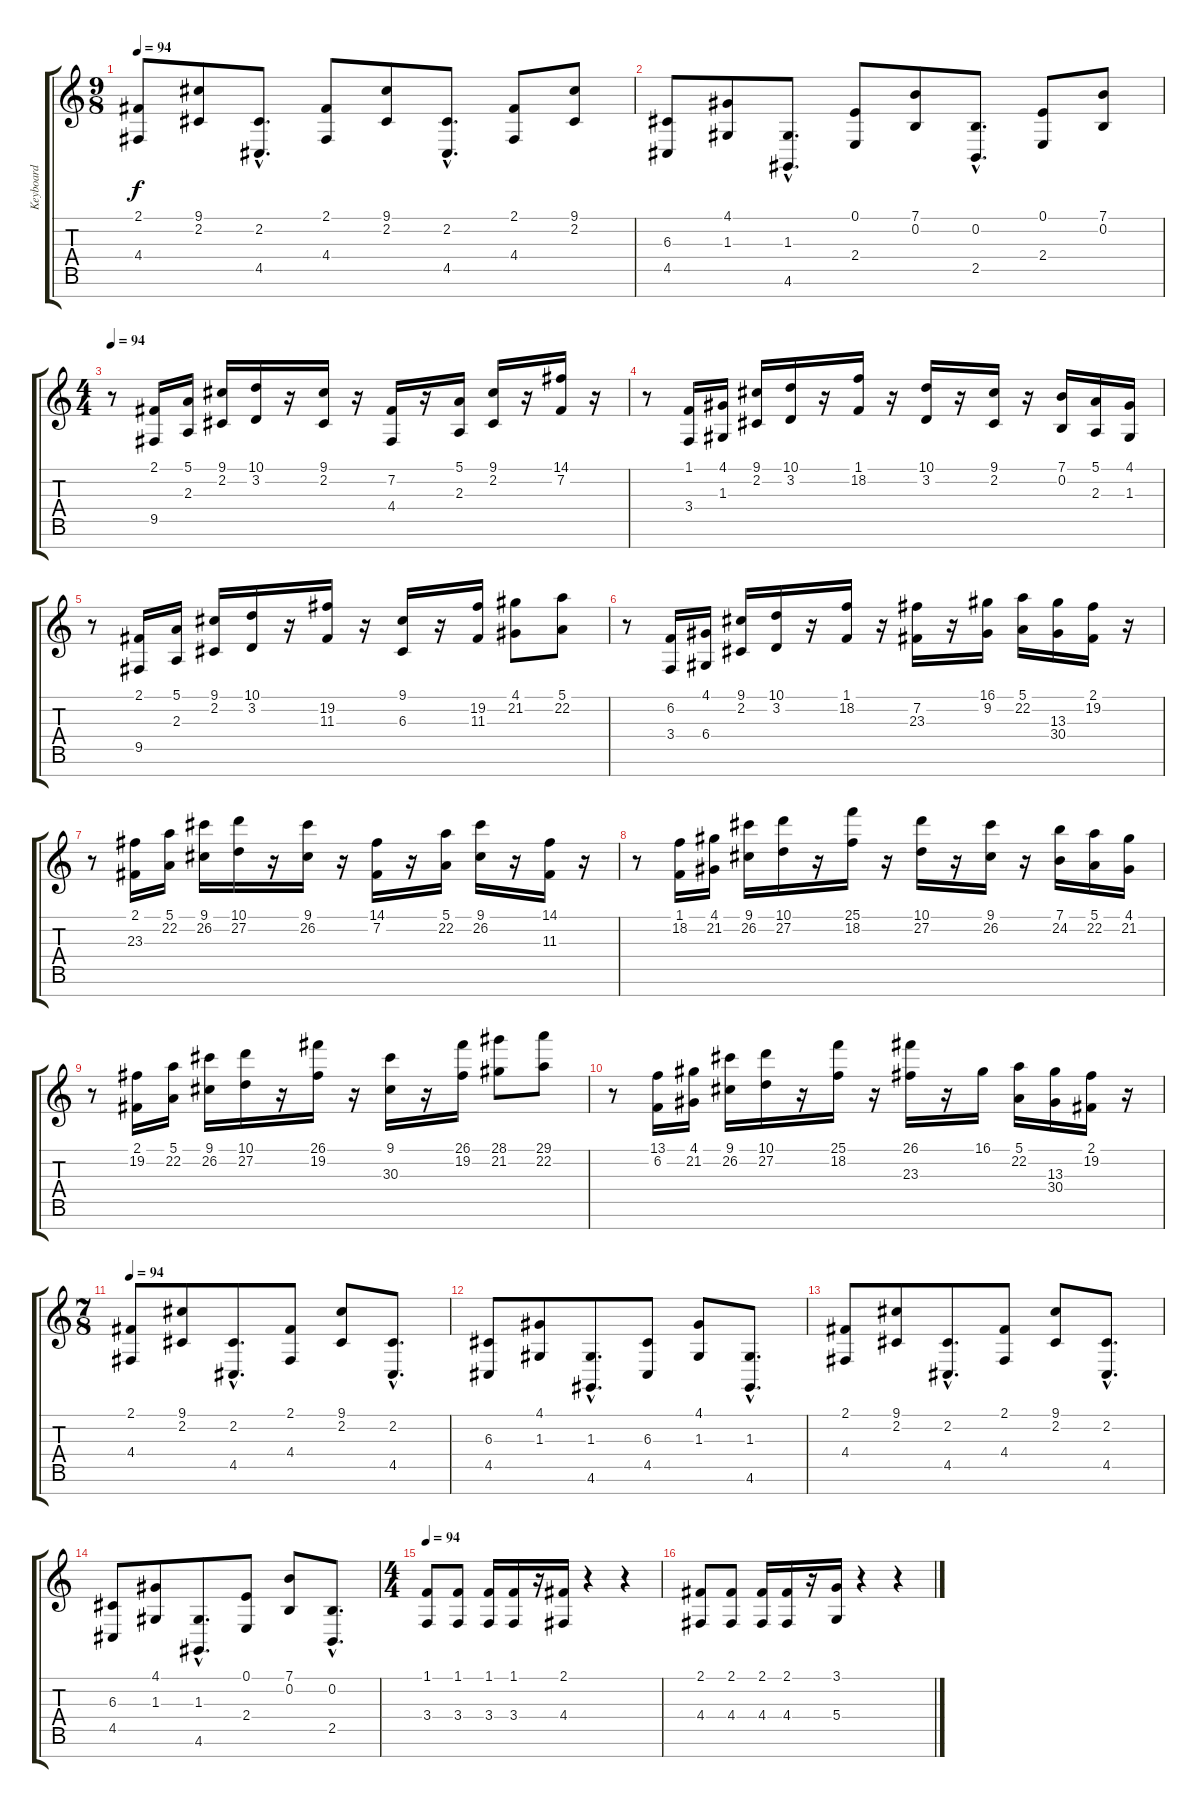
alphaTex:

\track ("Keyboard" "Keyboard") {instrument brightacousticpiano}
\staff {score tabs}
\tuning (E4 B3 G3 D3 A2 E2 B1) {hide}
\ts (9 8)
\tempo 94
\clef g2
\ks c
(2.1 4.4).8{dy f} (9.1 2.2).8 (2.2{hac} 4.5{hac}).8{d} (2.1 4.4).8 (9.1 2.2).8 (2.2{hac} 4.5{hac}).8{d} (2.1 4.4).8 (9.1 2.2).8 |
(6.3 4.5).8 (4.1 1.3).8 (1.3{hac} 4.6{hac}).8{d} (0.1 2.4).8 (7.1 0.2).8 (0.2{hac} 2.5{hac}).8{d} (0.1 2.4).8 (7.1 0.2).8 |
\ts (4 4)
\tempo 94
r.8 (2.1 9.5).16 (5.1 2.3).16 (9.1 2.2).16 (10.1 3.2).16 r.16 (9.1 2.2).16 r.16 (7.2 4.4).16 r.16 (5.1 2.3).16 (9.1 2.2).16 r.16 (14.1 7.2).16 r.16 |
r.8 (1.1 3.4).16 (4.1 1.3).16 (9.1 2.2).16 (10.1 3.2).16 r.16 (1.1 18.2).16 r.16 (10.1 3.2).16 r.16 (9.1 2.2).16 r.16 (7.1 0.2).16 (5.1 2.3).16 (4.1 1.3).16 |
r.8 (2.1 9.5).16 (5.1 2.3).16 (9.1 2.2).16 (10.1 3.2).16 r.16 (19.2 11.3).16 r.16 (9.1 6.3).16 r.16 (19.2 11.3).16 (4.1 21.2).8 (5.1 22.2).8 |
r.8 (6.2 3.4).16 (4.1 6.4).16 (9.1 2.2).16 (10.1 3.2).16 r.16 (1.1 18.2).16 r.16 (7.2 23.3).16 r.16 (16.1 9.2).16 (5.1 22.2).16 (13.3 30.4).16 (2.1 19.2).16 r.16 |
r.8 (2.1 23.3).16 (5.1 22.2).16 (9.1 26.2).16 (10.1 27.2).16 r.16 (9.1 26.2).16 r.16 (14.1 7.2).16 r.16 (5.1 22.2).16 (9.1 26.2).16 r.16 (14.1 11.3).16 r.16 |
r.8 (1.1 18.2).16 (4.1 21.2).16 (9.1 26.2).16 (10.1 27.2).16 r.16 (25.1 18.2).16 r.16 (10.1 27.2).16 r.16 (9.1 26.2).16 r.16 (7.1 24.2).16 (5.1 22.2).16 (4.1 21.2).16 |
r.8 (2.1 19.2).16 (5.1 22.2).16 (9.1 26.2).16 (10.1 27.2).16 r.16 (26.1 19.2).16 r.16 (9.1 30.3).16 r.16 (26.1 19.2).16 (28.1 21.2).8 (29.1 22.2).8 |
r.8 (13.1 6.2).16 (4.1 21.2).16 (9.1 26.2).16 (10.1 27.2).16 r.16 (25.1 18.2).16 r.16 (26.1 23.3).16 r.16 16.1.16 (5.1 22.2).16 (13.3 30.4).16 (2.1 19.2).16 r.16 |
\ts (7 8)
\tempo 94
(2.1 4.4).8 (9.1 2.2).8 (2.2{hac} 4.5{hac}).8{d} (2.1 4.4).8 (9.1 2.2).8 (2.2{hac} 4.5{hac}).8{d} |
(6.3 4.5).8 (4.1 1.3).8 (1.3{hac} 4.6{hac}).8{d} (6.3 4.5).8 (4.1 1.3).8 (1.3{hac} 4.6{hac}).8{d} |
(2.1 4.4).8 (9.1 2.2).8 (2.2{hac} 4.5{hac}).8{d} (2.1 4.4).8 (9.1 2.2).8 (2.2{hac} 4.5{hac}).8{d} |
(6.3 4.5).8 (4.1 1.3).8 (1.3{hac} 4.6{hac}).8{d} (0.1 2.4).8 (7.1 0.2).8 (0.2{hac} 2.5{hac}).8{d} |
\ts (4 4)
\tempo 94
(1.1 3.4).8 (1.1 3.4).8 (1.1 3.4).16 (1.1 3.4).16 r.16 (2.1 4.4).16 r.4 r.4 |
(2.1 4.4).8 (2.1 4.4).8 (2.1 4.4).16 (2.1 4.4).16 r.16 (3.1 5.4).16 r.4 r.4
